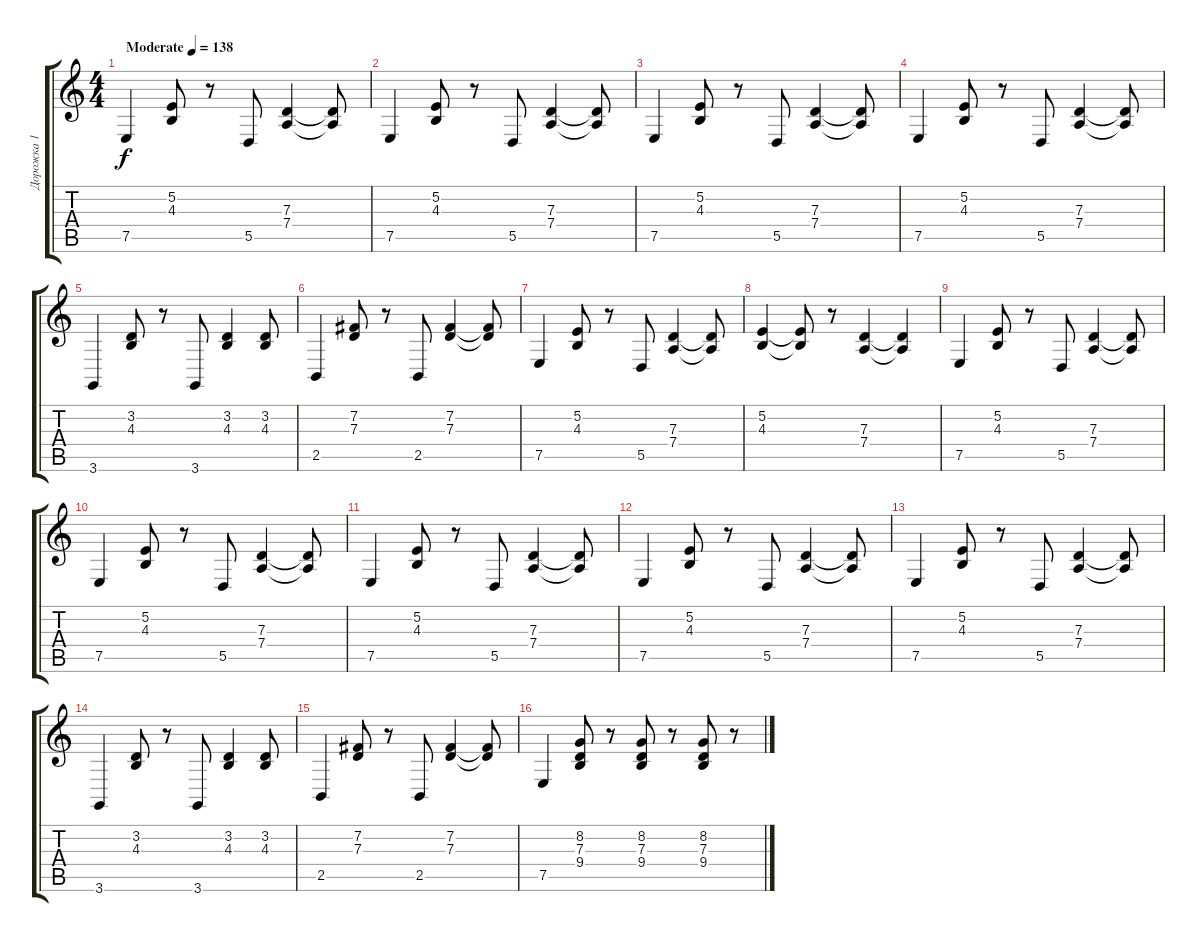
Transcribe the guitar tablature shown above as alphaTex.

\track ("Дорожка 1" "Дорожка 1") {instrument lead6voice}
\staff {score tabs}
\tuning (E4 B3 G3 D3 A2 E2) {hide}
\ts (4 4)
\tempo (138 "Moderate")
\clef g2
\ks c
7.5.4{dy f instrument lead6voice} (5.2 4.3).8 r.8 5.5.8 (7.3 7.4).4 (7.3{t} 7.4{t}).8 |
7.5.4 (5.2 4.3).8 r.8 5.5.8 (7.3 7.4).4 (7.3{t} 7.4{t}).8 |
7.5.4 (5.2 4.3).8 r.8 5.5.8 (7.3 7.4).4 (7.3{t} 7.4{t}).8 |
7.5.4 (5.2 4.3).8 r.8 5.5.8 (7.3 7.4).4 (7.3{t} 7.4{t}).8 |
3.6.4 (3.2 4.3).8 r.8 3.6.8 (3.2 4.3).4 (3.2 4.3).8 |
2.5.4 (7.2 7.3).8 r.8 2.5.8 (7.2 7.3).4 (7.2{t} 7.3{t}).8 |
7.5.4 (5.2 4.3).8 r.8 5.5.8 (7.3 7.4).4 (7.3{t} 7.4{t}).8 |
(5.2 4.3).4 (5.2{t} 4.3{t}).8 r.8 (7.3 7.4).4 (7.3{t} 7.4{t}).4 |
7.5.4 (5.2 4.3).8 r.8 5.5.8 (7.3 7.4).4 (7.3{t} 7.4{t}).8 |
7.5.4 (5.2 4.3).8 r.8 5.5.8 (7.3 7.4).4 (7.3{t} 7.4{t}).8 |
7.5.4 (5.2 4.3).8 r.8 5.5.8 (7.3 7.4).4 (7.3{t} 7.4{t}).8 |
7.5.4 (5.2 4.3).8 r.8 5.5.8 (7.3 7.4).4 (7.3{t} 7.4{t}).8 |
7.5.4 (5.2 4.3).8 r.8 5.5.8 (7.3 7.4).4 (7.3{t} 7.4{t}).8 |
3.6.4 (3.2 4.3).8 r.8 3.6.8 (3.2 4.3).4 (3.2 4.3).8 |
2.5.4 (7.2 7.3).8 r.8 2.5.8 (7.2 7.3).4 (7.2{t} 7.3{t}).8 |
7.5.4 (8.2 7.3 9.4).8 r.8 (8.2 7.3 9.4).8 r.8 (8.2 7.3 9.4).8 r.8
